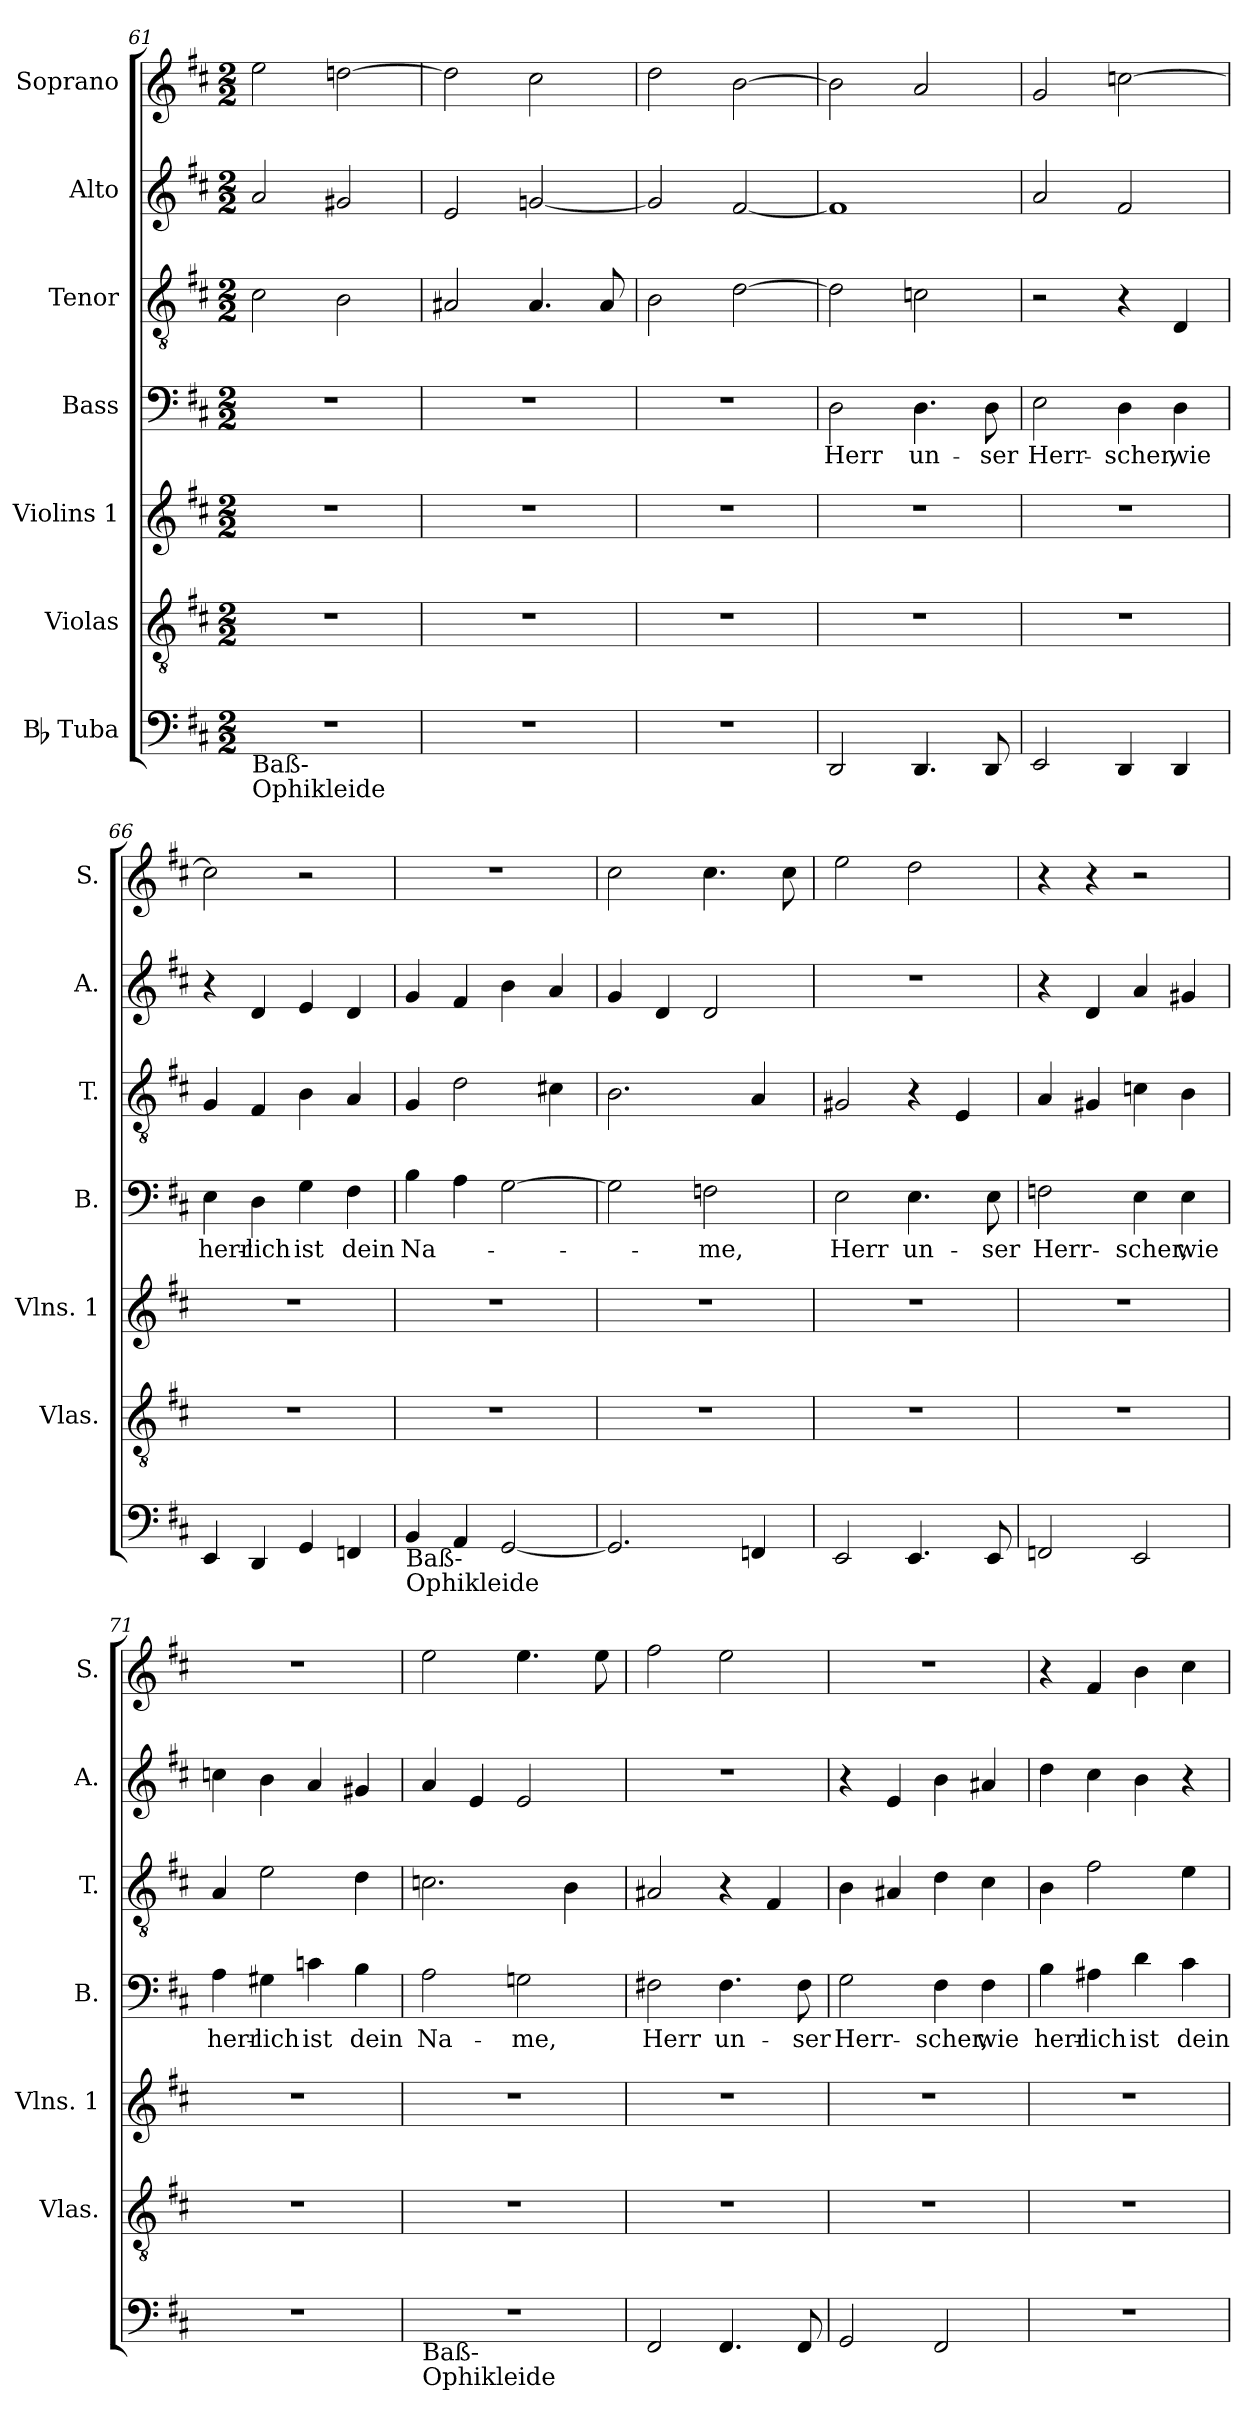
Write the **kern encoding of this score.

**kern	**kern	**kern	**kern	**text	**kern	**kern	**kern
*part7	*part6	*part5	*part4	*part4	*part3	*part2	*part1
*staff7	*staff6	*staff5	*staff4	*staff4	*staff3	*staff2	*staff1
*I"Bb Tuba	*I"Violas	*I"Violins 1	*I"Bass	*	*I"Tenor	*I"Alto	*I"Soprano
*	*I'Vlas.	*I'Vlns. 1	*I'B.	*	*I'T.	*I'A.	*I'S.
*clefF4	*clefGv2	*clefG2	*clefF4	*	*clefGv2	*clefG2	*clefG2
*k[f#c#]	*k[f#c#]	*k[f#c#]	*k[f#c#]	*	*k[f#c#]	*k[f#c#]	*k[f#c#]
*M2/2	*M2/2	*M2/2	*M2/2	*	*M2/2	*M2/2	*M2/2
=61	=61	=61	=61	=61	=61	=61	=61
!LO:TX:b:t=Baß-	!	!	!	!	!	!	!
!LO:TX:b:t=Ophikleide	!	!	!	!	!	!	!
1r	1r	1r	1r	.	2c#\	2a/	2ee\
.	.	.	.	.	2B\	2g#X/	[2ddn\
=62	=62	=62	=62	=62	=62	=62	=62
1r	1r	1r	1r	.	2A#X/	2e/	2dd\]
.	.	.	.	.	4.A#/	[2gn/	2cc#\
.	.	.	.	.	8A#/	.	.
=63	=63	=63	=63	=63	=63	=63	=63
1r	1r	1r	1r	.	2B\	2g/]	2dd\
.	.	.	.	.	[2d\	[2f#/	[2b\
=64	=64	=64	=64	=64	=64	=64	=64
2DD/	1r	1r	2D\	Herr	2d\]	1f#]	2b\]
4.DD/	.	.	4.D\	un-	2cn\	.	2a/
8DD/	.	.	8D\	-ser	.	.	.
!!LO:LB:g=z
=65	=65	=65	=65	=65	=65	=65	=65
2EE/	1r	1r	2E\	Herr-	2r	2a/	2g/
4DD/	.	.	4D\	-scher,	4r	2f#/	[2ccn\
4DD/	.	.	4D\	wie	4D/	.	.
=66	=66	=66	=66	=66	=66	=66	=66
4EE/	1r	1r	4E\	herr-	4G/	4r	2cc\]
4DD/	.	.	4D\	-lich	4F#/	4d/	.
4GG/	.	.	4G\	ist	4B\	4e/	2r
4FFn/	.	.	4F#\	dein	4A/	4d/	.
=67	=67	=67	=67	=67	=67	=67	=67
!LO:TX:b:t=Baß-	!	!	!	!	!	!	!
!LO:TX:b:t=Ophikleide	!	!	!	!	!	!	!
4BB/	1r	1r	4B\	-Na-	4G/	4g/	1r
4AA/	.	.	4A\	.	2d\	4f#/	.
[2GG/	.	.	[2G\	.	.	4b\	.
.	.	.	.	.	4c#X\	4a/	.
=68	=68	=68	=68	=68	=68	=68	=68
2.GG/]	1r	1r	2G\]	.	2.B\	4g/	2cc#\
.	.	.	.	.	.	4d/	.
.	.	.	2Fn\	-me,	.	2d/	4.cc#\
4FFn/	.	.	.	.	4A/	.	.
.	.	.	.	.	.	.	8cc#\
=69	=69	=69	=69	=69	=69	=69	=69
2EE/	1r	1r	2E\	Herr	2G#X/	1r	2ee\
4.EE/	.	.	4.E\	un-	4r	.	2dd\
.	.	.	.	.	4E/	.	.
8EE/	.	.	8E\	-ser	.	.	.
!!LO:PB:g=z
=70	=70	=70	=70	=70	=70	=70	=70
2FFn/	1r	1r	2Fn\	Herr-	4A/	4r	4r
.	.	.	.	.	4G#X/	4d/	4r
2EE/	.	.	4E\	-scher,	4cn\	4a/	2r
.	.	.	4E\	wie	4B\	4g#X/	.
=71	=71	=71	=71	=71	=71	=71	=71
1r	1r	1r	4A\	herr-	4A/	4ccn\	1r
.	.	.	4G#X\	-lich	2e\	4b\	.
.	.	.	4cn\	ist	.	4a/	.
.	.	.	4B\	dein	4d\	4g#X/	.
=72	=72	=72	=72	=72	=72	=72	=72
!LO:TX:b:t=Baß-	!	!	!	!	!	!	!
!LO:TX:b:t=Ophikleide	!	!	!	!	!	!	!
1r	1r	1r	2A\	Na-	2.cn\	4a/	2ee\
.	.	.	.	.	.	4e/	.
.	.	.	2Gn\	-me,	.	2e/	4.ee\
.	.	.	.	.	4B\	.	.
.	.	.	.	.	.	.	8ee\
=73	=73	=73	=73	=73	=73	=73	=73
2FF#/	1r	1r	2F#X\	Herr	2A#X/	1r	2ff#\
4.FF#/	.	.	4.F#\	un-	4r	.	2ee\
.	.	.	.	.	4F#/	.	.
8FF#/	.	.	8F#\	-ser	.	.	.
=74	=74	=74	=74	=74	=74	=74	=74
2GG/	1r	1r	2G\	Herr-	4B\	4r	1r
.	.	.	.	.	4A#X/	4e/	.
2FF#/	.	.	4F#\	-scher,	4d\	4b\	.
.	.	.	4F#\	wie	4c#\	4a#X/	.
!!LO:LB:g=z
=75	=75	=75	=75	=75	=75	=75	=75
1r	1r	1r	4B\	herr-	4B\	4dd\	4r
.	.	.	4A#X\	-lich	2f#\	4cc#\	4f#/
.	.	.	4d\	ist	.	4b\	4b\
.	.	.	4c#\	dein	4e\	4r	4cc#\
=	=	=	=	=	=	=	=
*-	*-	*-	*-	*-	*-	*-	*-
